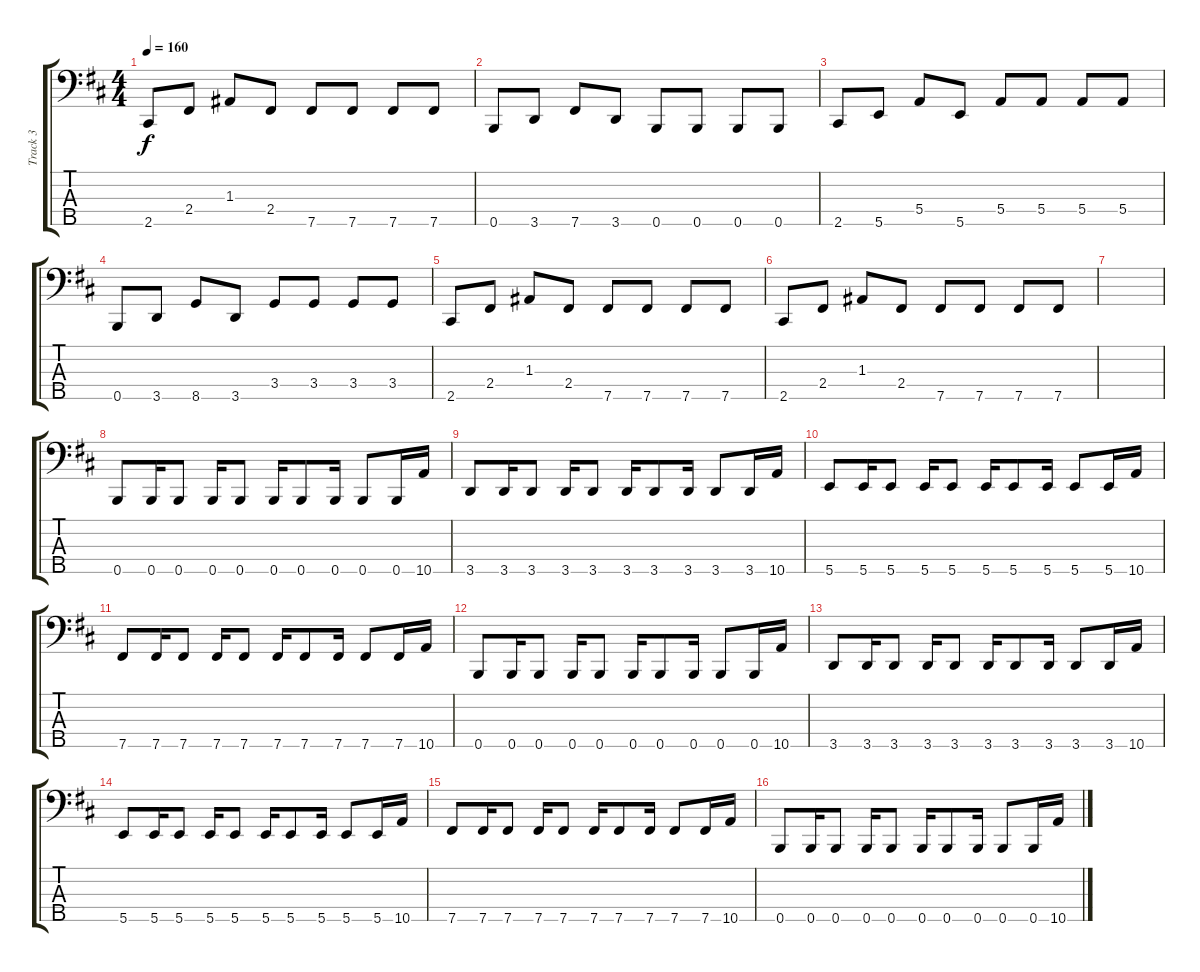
\track ("Track 3" "Track 3") {instrument electricbassfinger}
\staff {score tabs}
\tuning (G2 D2 A1 E1 B0) {hide}
\ts (4 4)
\tempo 160
\clef f4
\ks bminor
2.5.8{dy f} 2.4.8 1.3.8 2.4.8 7.5.8 7.5.8 7.5.8 7.5.8 |
0.5.8 3.5.8 7.5.8 3.5.8 0.5.8 0.5.8 0.5.8 0.5.8 |
2.5.8 5.5.8 5.4.8 5.5.8 5.4.8 5.4.8 5.4.8 5.4.8 |
0.5.8 3.5.8 8.5.8 3.5.8 3.4.8 3.4.8 3.4.8 3.4.8 |
2.5.8 2.4.8 1.3.8 2.4.8 7.5.8 7.5.8 7.5.8 7.5.8 |
2.5.8 2.4.8 1.3.8 2.4.8 7.5.8 7.5.8 7.5.8 7.5.8 |
|
0.5.8 0.5.16 0.5.8 0.5.16 0.5.8 0.5.16 0.5.8 0.5.16 0.5.8 0.5.16 10.5.16 |
3.5.8 3.5.16 3.5.8 3.5.16 3.5.8 3.5.16 3.5.8 3.5.16 3.5.8 3.5.16 10.5.16 |
5.5.8 5.5.16 5.5.8 5.5.16 5.5.8 5.5.16 5.5.8 5.5.16 5.5.8 5.5.16 10.5.16 |
7.5.8 7.5.16 7.5.8 7.5.16 7.5.8 7.5.16 7.5.8 7.5.16 7.5.8 7.5.16 10.5.16 |
0.5.8 0.5.16 0.5.8 0.5.16 0.5.8 0.5.16 0.5.8 0.5.16 0.5.8 0.5.16 10.5.16 |
3.5.8 3.5.16 3.5.8 3.5.16 3.5.8 3.5.16 3.5.8 3.5.16 3.5.8 3.5.16 10.5.16 |
5.5.8 5.5.16 5.5.8 5.5.16 5.5.8 5.5.16 5.5.8 5.5.16 5.5.8 5.5.16 10.5.16 |
7.5.8 7.5.16 7.5.8 7.5.16 7.5.8 7.5.16 7.5.8 7.5.16 7.5.8 7.5.16 10.5.16 |
0.5.8 0.5.16 0.5.8 0.5.16 0.5.8 0.5.16 0.5.8 0.5.16 0.5.8 0.5.16 10.5.16
